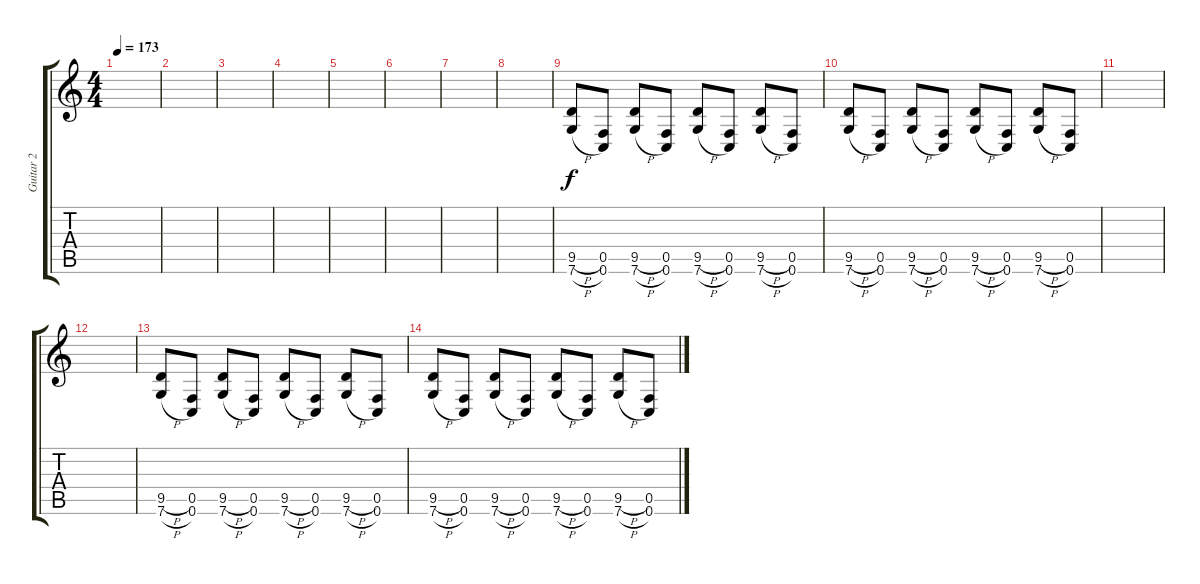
\track ("Guitar 2" "Guitar 2") {instrument distortionguitar}
\staff {score tabs}
\tuning (C4 G3 Eb3 Bb2 F2 C2) {hide}
\ts (4 4)
\tempo 173
\clef g2
\ks c
|
|
|
|
|
|
|
|
(9.5{h} 7.6{h}).8 (0.5 0.6).8 (9.5{h} 7.6{h}).8 (0.5 0.6).8 (9.5{h} 7.6{h}).8 (0.5 0.6).8 (9.5{h} 7.6{h}).8 (0.5 0.6).8 |
(9.5{h} 7.6{h}).8 (0.5 0.6).8 (9.5{h} 7.6{h}).8 (0.5 0.6).8 (9.5{h} 7.6{h}).8 (0.5 0.6).8 (9.5{h} 7.6{h}).8 (0.5 0.6).8 |
|
|
(9.5{h} 7.6{h}).8 (0.5 0.6).8 (9.5{h} 7.6{h}).8 (0.5 0.6).8 (9.5{h} 7.6{h}).8 (0.5 0.6).8 (9.5{h} 7.6{h}).8 (0.5 0.6).8 |
(9.5{h} 7.6{h}).8 (0.5 0.6).8 (9.5{h} 7.6{h}).8 (0.5 0.6).8 (9.5{h} 7.6{h}).8 (0.5 0.6).8 (9.5{h} 7.6{h}).8 (0.5 0.6).8
